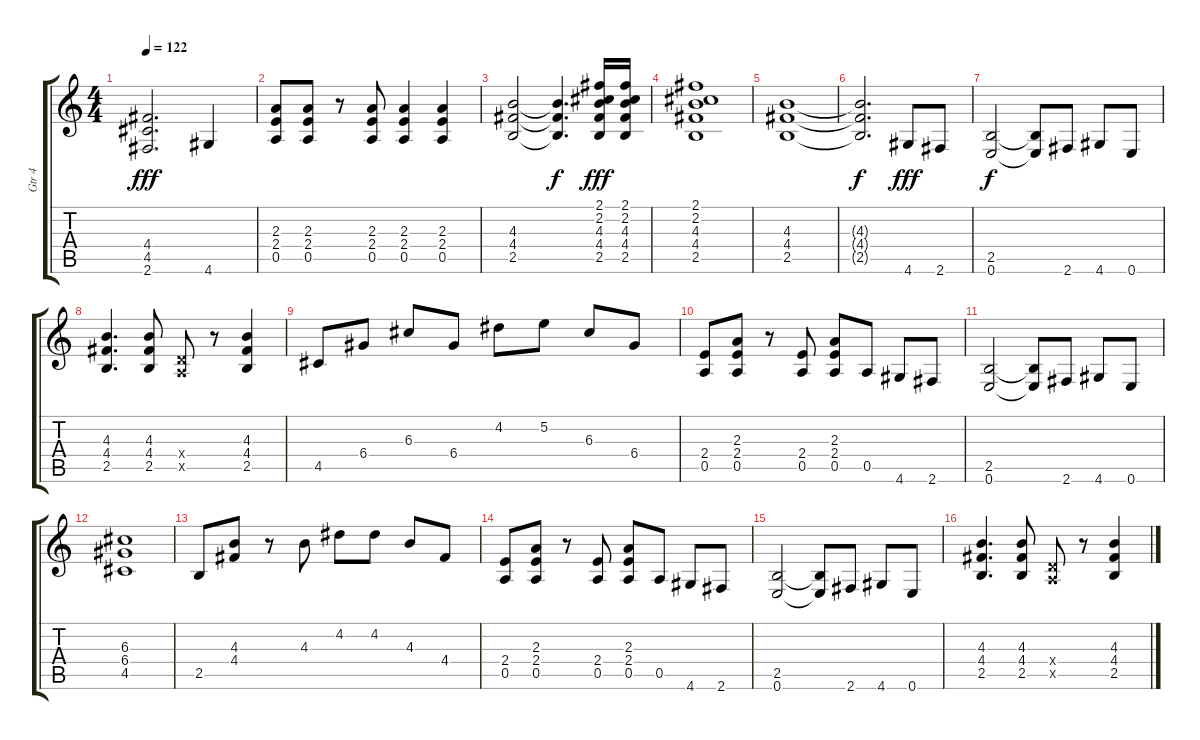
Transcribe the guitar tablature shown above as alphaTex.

\track ("Gtr 4" "Gtr 4") {instrument distortionguitar}
\staff {score tabs}
\tuning (E4 B3 G3 D3 A2 E2) {hide}
\ts (4 4)
\tempo 122
\clef g2
\ks c
(4.4 4.5 2.6).2{d dy fff} 4.6.4 |
(2.3 2.4 0.5).8 (2.3 2.4 0.5).8 r.8 (2.3 2.4 0.5).8 (2.3 2.4 0.5).4 (2.3 2.4 0.5).4 |
(4.3 4.4 2.5).2 (4.3{t} 4.4{t} 2.5{t}).4{d dy f} (2.1 2.2 4.3 4.4 2.5).16{dy fff} (2.1 2.2 4.3 4.4 2.5).16 |
(2.1 2.2 4.3 4.4 2.5).1 |
(4.3 4.4 2.5).1 |
(4.3{t} 4.4{t} 2.5{t}).2{d dy f} 4.6.8{dy fff} 2.6.8 |
(2.5 0.6).2{dy f} (2.5{t} 0.6{t}).8 2.6.8 4.6.8 0.6.8 |
(4.3 4.4 2.5).4{d} (4.3 4.4 2.5).8 (0.4{x} 0.5{x}).8 r.8 (4.3 4.4 2.5).4 |
4.5.8 6.4.8 6.3.8 6.4.8 4.2.8 5.2.8 6.3.8 6.4.8 |
(2.4 0.5).8 (2.3 2.4 0.5).8 r.8 (2.4 0.5).8 (2.3 2.4 0.5).8 0.5.8 4.6.8 2.6.8 |
(2.5 0.6).2 (2.5{t} 0.6{t}).8 2.6.8 4.6.8 0.6.8 |
(6.3 6.4 4.5).1 |
2.5.8 (4.3 4.4).8 r.8 4.3.8 4.2.8 4.2.8 4.3.8 4.4.8 |
(2.4 0.5).8 (2.3 2.4 0.5).8 r.8 (2.4 0.5).8 (2.3 2.4 0.5).8 0.5.8 4.6.8 2.6.8 |
(2.5 0.6).2 (2.5{t} 0.6{t}).8 2.6.8 4.6.8 0.6.8 |
(4.3 4.4 2.5).4{d} (4.3 4.4 2.5).8 (0.4{x} 0.5{x}).8 r.8 (4.3 4.4 2.5).4
